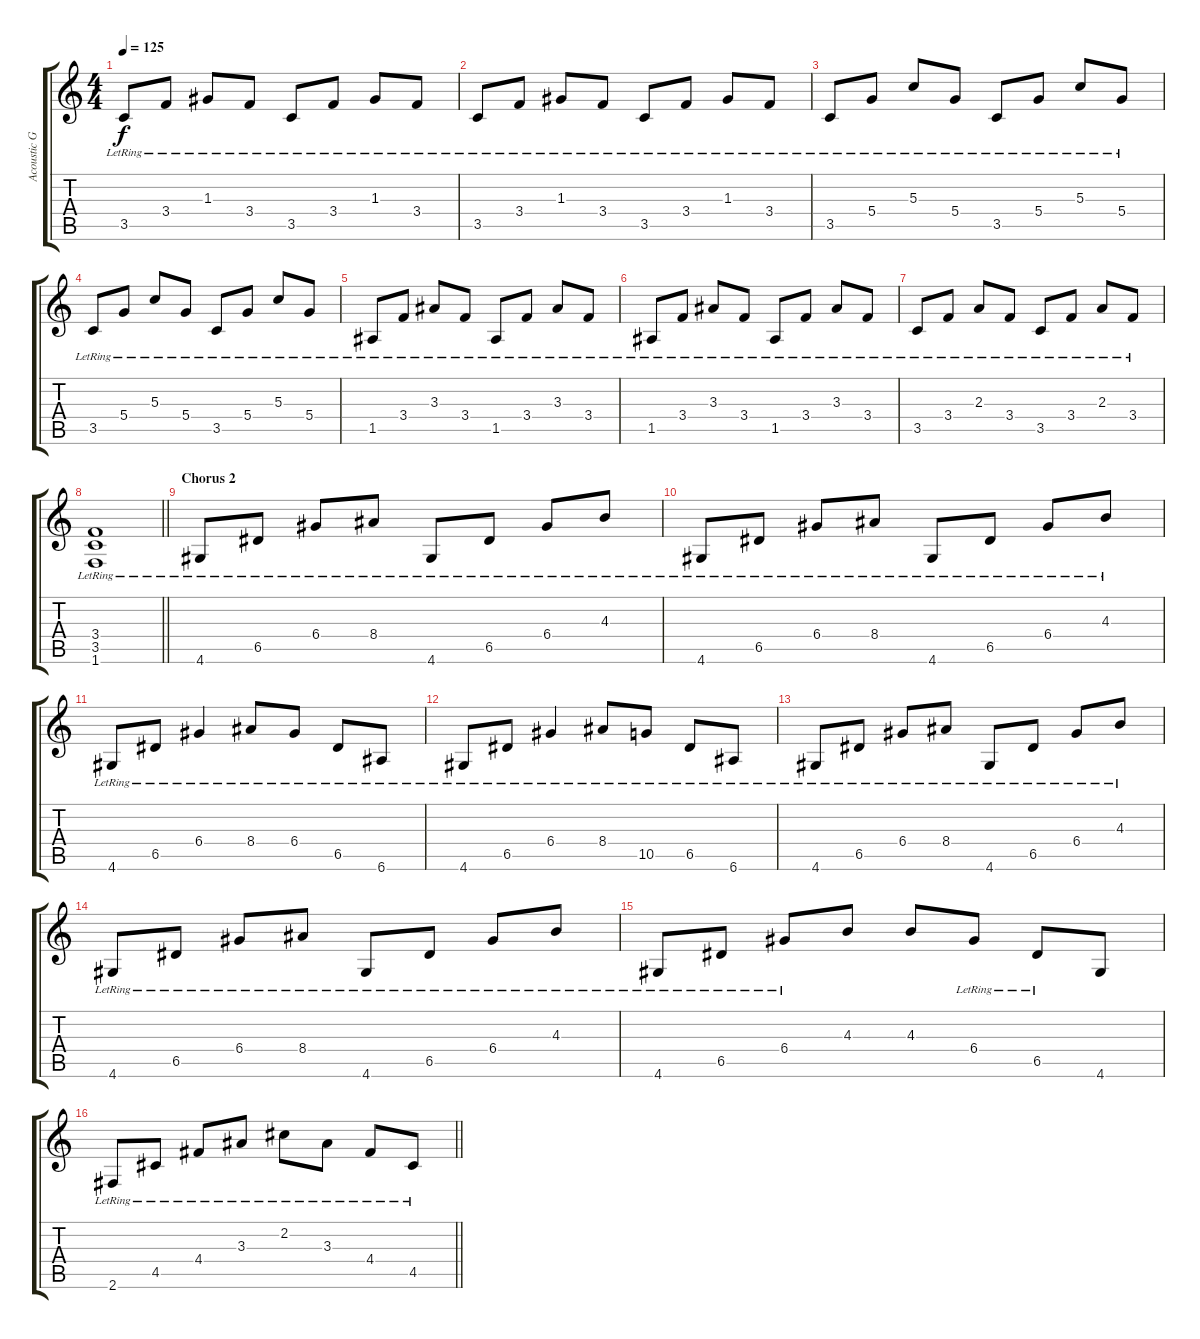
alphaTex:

\track ("Acoustic Guitar 2" "Acoustic G") {instrument acousticguitarsteel}
\staff {score tabs}
\tuning (E4 B3 G3 D3 A2 E2) {hide}
\ts (4 4)
\tempo 125
\clef g2
\ks c
3.5{lr}.8{dy f} 3.4{lr}.8 1.3{lr}.8 3.4{lr}.8 3.5{lr}.8 3.4{lr}.8 1.3{lr}.8 3.4{lr}.8 |
3.5{lr}.8 3.4{lr}.8 1.3{lr}.8 3.4{lr}.8 3.5{lr}.8 3.4{lr}.8 1.3{lr}.8 3.4{lr}.8 |
3.5{lr}.8 5.4{lr}.8 5.3{lr}.8 5.4{lr}.8 3.5{lr}.8 5.4{lr}.8 5.3{lr}.8 5.4{lr}.8 |
3.5{lr}.8 5.4{lr}.8 5.3{lr}.8 5.4{lr}.8 3.5{lr}.8 5.4{lr}.8 5.3{lr}.8 5.4{lr}.8 |
1.5{lr}.8 3.4{lr}.8 3.3{lr}.8 3.4{lr}.8 1.5{lr}.8 3.4{lr}.8 3.3{lr}.8 3.4{lr}.8 |
1.5{lr}.8 3.4{lr}.8 3.3{lr}.8 3.4{lr}.8 1.5{lr}.8 3.4{lr}.8 3.3{lr}.8 3.4{lr}.8 |
3.5{lr}.8 3.4{lr}.8 2.3{lr}.8 3.4{lr}.8 3.5{lr}.8 3.4{lr}.8 2.3{lr}.8 3.4{lr}.8 |
\barLineRight lightlight
(3.4{lr} 3.5{lr} 1.6{lr}).1 |
\section ("" "Chorus 2")
4.6{lr}.8 6.5{lr}.8 6.4{lr}.8 8.4{lr}.8 4.6{lr}.8 6.5{lr}.8 6.4{lr}.8 4.3{lr}.8 |
4.6{lr}.8 6.5{lr}.8 6.4{lr}.8 8.4{lr}.8 4.6{lr}.8 6.5{lr}.8 6.4{lr}.8 4.3{lr}.8 |
4.6{lr}.8 6.5{lr}.8 6.4{lr}.4 8.4{lr}.8 6.4{lr}.8 6.5{lr}.8 6.6{lr}.8 |
4.6{lr}.8 6.5{lr}.8 6.4{lr}.4 8.4{lr}.8 10.5{lr}.8 6.5{lr}.8 6.6{lr}.8 |
4.6{lr}.8 6.5{lr}.8 6.4{lr}.8 8.4{lr}.8 4.6{lr}.8 6.5{lr}.8 6.4{lr}.8 4.3{lr}.8 |
4.6{lr}.8 6.5{lr}.8 6.4{lr}.8 8.4{lr}.8 4.6{lr}.8 6.5{lr}.8 6.4{lr}.8 4.3{lr}.8 |
4.6{lr}.8 6.5{lr}.8 6.4{lr}.8 4.3.8 4.3.8 6.4{lr}.8 6.5{lr}.8 4.6.8 |
\barLineRight lightlight
2.6{lr}.8 4.5{lr}.8 4.4{lr}.8 3.3{lr}.8 2.2{lr}.8 3.3{lr}.8 4.4{lr}.8 4.5{lr}.8
